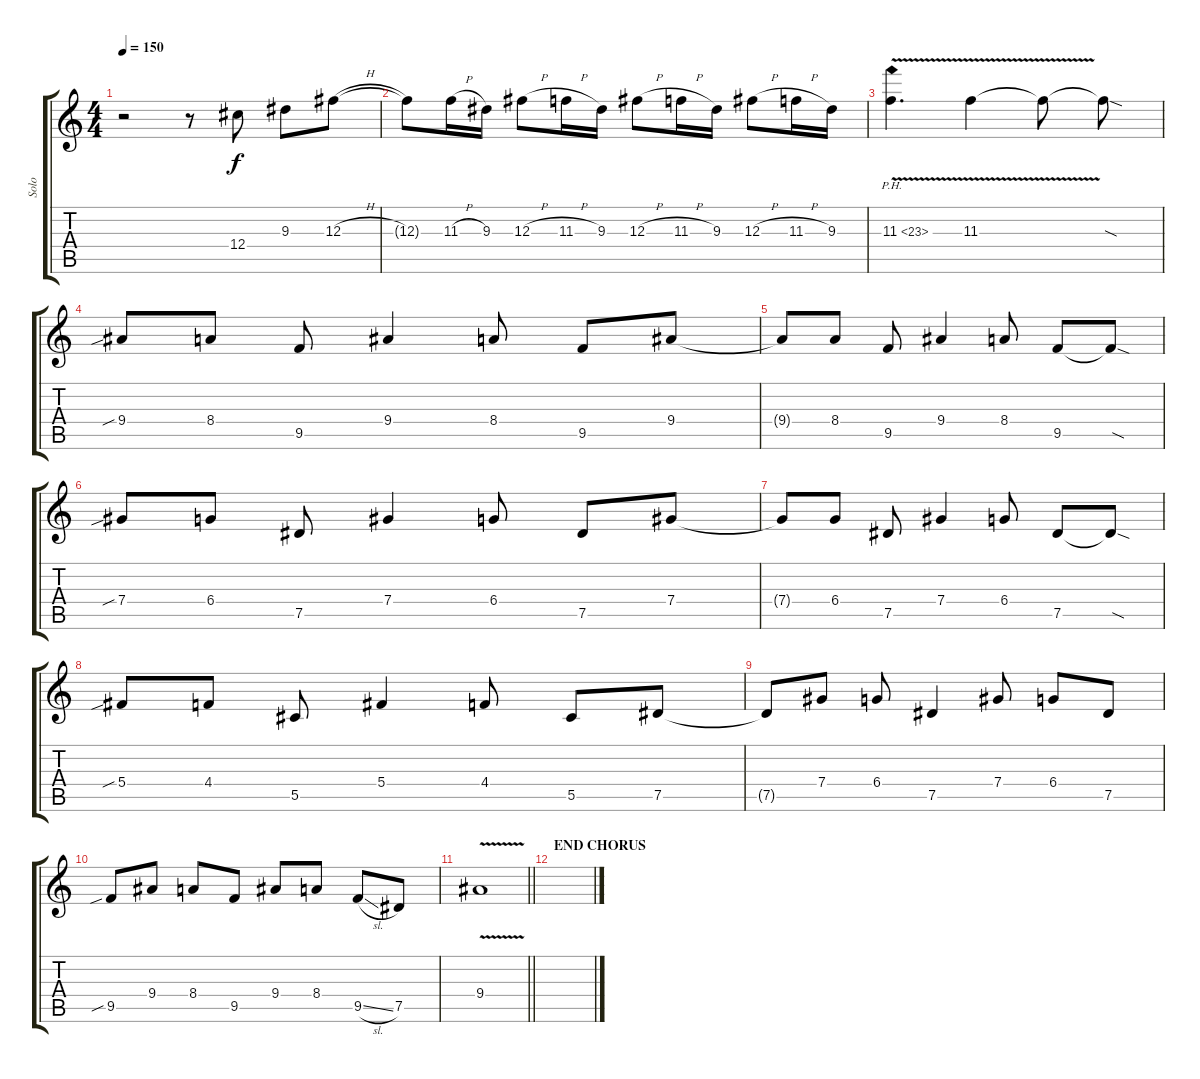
\track ("Solo" "Solo") {instrument overdrivenguitar}
\staff {score tabs}
\tuning (Eb4 Bb3 Gb3 Db3 Ab2 Eb2) {hide}
\ts (4 4)
\tempo 150
\clef g2
\ks c
r.2{dy f} r.8 12.4.8 9.3.8 12.3{h}.8 |
12.3{t}.8 11.3{h}.16 9.3.16 12.3{h}.8 11.3{h}.16 9.3.16 12.3{h}.8 11.3{h}.16 9.3.16 12.3{h}.8 11.3{h}.16 9.3.16 |
11.3{ph 12 v}.4{d} 11.3{v}.4 11.3{t}.8 11.3{sod t}.8 |
9.4{sib}.8 8.4.8 9.5.8 9.4.4 8.4.8 9.5.8 9.4.8 |
9.4{t}.8 8.4.8 9.5.8 9.4.4 8.4.8 9.5.8 9.5{sod t}.8 |
7.4{sib}.8 6.4.8 7.5.8 7.4.4 6.4.8 7.5.8 7.4.8 |
7.4{t}.8 6.4.8 7.5.8 7.4.4 6.4.8 7.5.8 7.5{sod t}.8 |
5.4{sib}.8 4.4.8 5.5.8 5.4.4 4.4.8 5.5.8 7.5.8 |
7.5{t}.8 7.4.8 6.4.8 7.5.4 7.4.8 6.4.8 7.5.8 |
9.5{sib}.8 9.4.8 8.4.8 9.5.8 9.4.8 8.4.8 9.5{sl}.8 7.5.8 |
\barLineRight lightlight
9.4{v}.1 |
\section ("" "END CHORUS")
